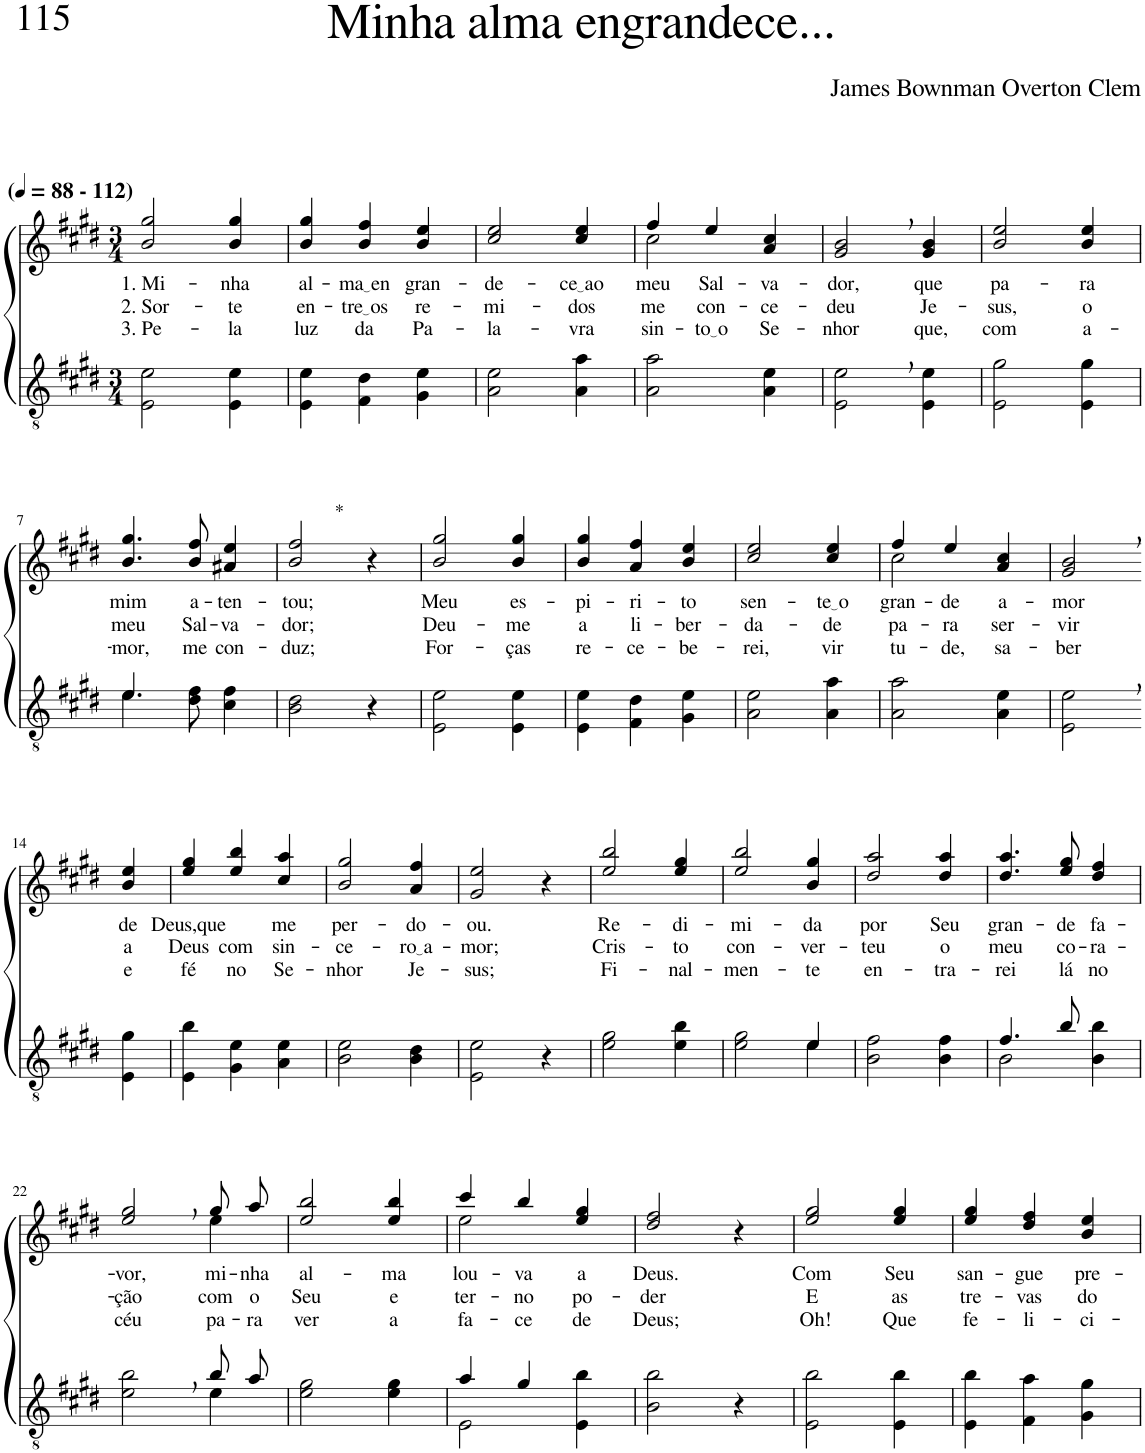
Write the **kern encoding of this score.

**kern	**kern	**text	**text	**text
*part2	*part1	*part1	*part1	*part1
*staff2	*staff1	*staff1	*staff1	*staff1
*I"Parte III e IV	*I"Parte I e II	*	*	*
*clefGv2	*clefG2	*	*	*
*Trd5c9	*Trd5c9	*	*	*
*k[f#c#g#d#]	*k[f#c#g#d#]	*	*	*
*M3/4	*M3/4	*	*	*
*MM88	*MM88	*	*	*
=1	=1	=1	=1	=1
!	!LO:TX:a:B:t=(	!	!	!
!	!LO:TX:a:B:t=- 112)	!	!	!
!	!	!LO:LY:b	!LO:LY:b	!LO:LY:b
2E\ 2e\	2b/ 2gg#/	1. Mi-	2. Sor-	3. Pe-
!	!	!LO:LY:b	!LO:LY:b	!LO:LY:b
4E\ 4e\	4b/ 4gg#/	-nha	-te	-la
=2	=2	=2	=2	=2
!	!	!LO:LY:b	!LO:LY:b	!LO:LY:b
4E\ 4e\	4b/ 4gg#/	al-	en-	luz
!	!	!LO:LY:b	!LO:LY:b	!LO:LY:b
4F#\ 4d#\	4b/ 4ff#/	ma en	tre os	da
!	!	!LO:LY:b	!LO:LY:b	!LO:LY:b
4G#\ 4e\	4b/ 4ee/	gran-	re-	Pa-
=3	=3	=3	=3	=3
!	!	!LO:LY:b	!LO:LY:b	!LO:LY:b
2A\ 2e\	2cc#/ 2ee/	-de-	-mi-	-la-
!	!	!LO:LY:b	!LO:LY:b	!LO:LY:b
4A\ 4a\	4cc#/ 4ee/	ce ao	-dos	-vra
=4	=4	=4	=4	=4
*	*^	*	*	*
!	!	!	!LO:LY:b	!LO:LY:b	!LO:LY:b
2A\ 2a\	4ff#/	2cc#\	meu	me	sin-
!	!	!	!LO:LY:b	!LO:LY:b	!LO:LY:b
.	4ee/	.	Sal-	con-	to o
!	!	!	!LO:LY:b	!LO:LY:b	!LO:LY:b
4A\ 4e\	4a/ 4cc#/	4ryy	-va-	-ce-	Se-
=5	=5	=5	=5	=5	=5
!	!	!	!LO:LY:b	!LO:LY:b	!LO:LY:b
*	*v	*v	*	*	*
2E\, 2e\,	2g#/, 2b/,	-dor,	-deu	-nhor
!	!	!LO:LY:b	!LO:LY:b	!LO:LY:b
4E\ 4e\	4g#/ 4b/	que	Je-	que,
=6	=6	=6	=6	=6
!	!	!LO:LY:b	!LO:LY:b	!LO:LY:b
2E\ 2g#\	2b/ 2ee/	pa-	-sus,	com
!	!	!LO:LY:b	!LO:LY:b	!LO:LY:b
4E\ 4g#\	4b/ 4ee/	-ra	o	a-
!!LO:LB:g=z
=7	=7	=7	=7	=7
*^	*	*	*	*
!	!	!	!LO:LY:b	!LO:LY:b	!LO:LY:b
4.e/	4.e\	4.b/ 4.gg#/	mim	meu	-mor,
!	!	!	!LO:LY:b	!LO:LY:b	!LO:LY:b
4.ryy	8d#\ 8f#\	8b/ 8ff#/	a-	Sal-	me
!	!	!	!LO:LY:b	!LO:LY:b	!LO:LY:b
.	4c#\ 4f#\	4a#X/ 4ee/	-ten-	-va-	con-
=8	=8	=8	=8	=8	=8
!	!	!LO:TX:a:t=*	!	!	!
!	!	!	!LO:LY:b	!LO:LY:b	!LO:LY:b
*v	*v	*	*	*	*
2B\ 2d#\	2b/ 2ff#/	-tou;	-dor;	-duz;
4r	4r	.	.	.
=9	=9	=9	=9	=9
!	!	!LO:LY:b	!LO:LY:b	!LO:LY:b
2E\ 2e\	2b/ 2gg#/	Meu	Deu-	For-
!	!	!LO:LY:b	!LO:LY:b	!LO:LY:b
4E\ 4e\	4b/ 4gg#/	es-	-me	-ças
=10	=10	=10	=10	=10
!	!	!LO:LY:b	!LO:LY:b	!LO:LY:b
4E\ 4e\	4b/ 4gg#/	-pi-	a	re-
!	!	!LO:LY:b	!LO:LY:b	!LO:LY:b
4F#\ 4d#\	4a/ 4ff#/	-ri-	li-	-ce-
!	!	!LO:LY:b	!LO:LY:b	!LO:LY:b
4G#\ 4e\	4b/ 4ee/	-to	-ber-	-be-
=11	=11	=11	=11	=11
!	!	!LO:LY:b	!LO:LY:b	!LO:LY:b
2A\ 2e\	2cc#/ 2ee/	sen-	-da-	-rei,
!	!	!LO:LY:b	!LO:LY:b	!LO:LY:b
4A\ 4a\	4cc#/ 4ee/	te o	-de	vir-
=12	=12	=12	=12	=12
*	*^	*	*	*
!	!	!	!LO:LY:b	!LO:LY:b	!LO:LY:b
2A\ 2a\	4ff#/	2cc#\	gran-	pa-	-tu-
!	!	!	!LO:LY:b	!LO:LY:b	!LO:LY:b
.	4ee/	.	-de	-ra	-de,
!	!	!	!LO:LY:b	!LO:LY:b	!LO:LY:b
4A\ 4e\	4a/ 4cc#/	4ryy	a-	ser-	sa-
=13	=13	=13	=13	=13	=13
!	!	!	!LO:LY:b	!LO:LY:b	!LO:LY:b
*	*v	*v	*	*	*
2E\, 2e\,	2g#/, 2b/,	-mor	-vir	-ber
!!LO:LB:g=z
=14-	=14-	=14-	=14-	=14-
!	!	!LO:LY:b	!LO:LY:b	!LO:LY:b
4E\ 4g#\	4b/ 4ee/	de	a	e
=15	=15	=15	=15	=15
!	!	!LO:LY:b	!LO:LY:b	!LO:LY:b
4E\ 4b\	4ee/ 4gg#/	Deus,que	Deus	fé
!	!	!	!LO:LY:b	!LO:LY:b
4G#\ 4e\	4ee/ 4bb/	.	com	no
!	!	!LO:LY:b	!LO:LY:b	!LO:LY:b
4A\ 4e\	4cc#/ 4aa/	me	sin-	Se-
=16	=16	=16	=16	=16
!	!	!LO:LY:b	!LO:LY:b	!LO:LY:b
2B\ 2e\	2b/ 2gg#/	per-	-ce-	-nhor
!	!	!LO:LY:b	!LO:LY:b	!LO:LY:b
4B\ 4d#\	4a/ 4ff#/	-do-	ro a	Je-
=17	=17	=17	=17	=17
!	!	!LO:LY:b	!LO:LY:b	!LO:LY:b
2E\ 2e\	2g#/ 2ee/	-ou.	-mor;	-sus;
4r	4r	.	.	.
=18	=18	=18	=18	=18
!	!	!LO:LY:b	!LO:LY:b	!LO:LY:b
2e\ 2g#\	2ee/ 2bb/	Re-	Cris-	Fi-
!	!	!LO:LY:b	!LO:LY:b	!LO:LY:b
4e\ 4b\	4ee/ 4gg#/	-di-	-to	-nal-
=19	=19	=19	=19	=19
*^	*	*	*	*
!	!	!	!LO:LY:b	!LO:LY:b	!LO:LY:b
2e\ 2g#\	2ryy	2ee/ 2bb/	-mi-	con-	-men-
!	!	!	!LO:LY:b	!LO:LY:b	!LO:LY:b
4e\	4e/	4b/ 4gg#/	-da	-ver-	-te
=20	=20	=20	=20	=20	=20
!	!	!	!LO:LY:b	!LO:LY:b	!LO:LY:b
*v	*v	*	*	*	*
2B\ 2f#\	2dd#/ 2aa/	por	-teu	en-
!	!	!LO:LY:b	!LO:LY:b	!LO:LY:b
4B\ 4f#\	4dd#/ 4aa/	Seu	o	-tra-
=21	=21	=21	=21	=21
*^	*	*	*	*
!	!	!	!LO:LY:b	!LO:LY:b	!LO:LY:b
4.f#/	2B\	4.dd#/ 4.aa/	gran-	meu	-rei
!	!	!	!LO:LY:b	!LO:LY:b	!LO:LY:b
8b/	.	8ee/ 8gg#/	-de	co-	lá
!	!	!	!LO:LY:b	!LO:LY:b	!LO:LY:b
4ryy	4B\ 4b\	4dd#/ 4ff#/	fa-	-ra-	no
!!LO:LB:g=z
=22	=22	=22	=22	=22	=22
!	!	!	!LO:LY:b	!LO:LY:b	!LO:LY:b
*	*	*^	*	*	*
2ryy	2e\ 2b\	2ee/, 2gg#/,	2ryy	-vor,	-ção	céu
!	!	!	!	!LO:LY:b	!LO:LY:b	!LO:LY:b
8b/L	4e\	8gg#/L	4ee\	mi-	com	pa-
!	!	!	!	!LO:LY:b	!LO:LY:b	!LO:LY:b
8a/J	.	8aa/J	.	-nha	o	-ra
*v	*v	*	*	*	*	*
*	*v	*v	*	*	*
=23	=23	=23	=23	=23
!	!	!LO:LY:b	!LO:LY:b	!LO:LY:b
2e\ 2g#\	2ee/ 2bb/	al-	Seu	ver
!	!	!LO:LY:b	!LO:LY:b	!LO:LY:b
4e\ 4g#\	4ee/ 4bb/	-ma	e-	a
=24	=24	=24	=24	=24
*^	*^	*	*	*
!	!	!	!	!LO:LY:b	!LO:LY:b	!LO:LY:b
4a/	2E\	4ccc#/	2ee\	lou-	-ter-	fa-
!	!	!	!	!LO:LY:b	!LO:LY:b	!LO:LY:b
4g#/	.	4bb/	.	-va	-no	-ce
!	!	!	!	!LO:LY:b	!LO:LY:b	!LO:LY:b
4ryy	4E\ 4b\	4ee/ 4gg#/	4ryy	a	po-	de
=25	=25	=25	=25	=25	=25	=25
!	!	!	!	!LO:LY:b	!LO:LY:b	!LO:LY:b
*v	*v	*	*	*	*	*
*	*v	*v	*	*	*
2B\ 2b\	2dd#/ 2ff#/	Deus.	-der	Deus;
4r	4r	.	.	.
=26	=26	=26	=26	=26
!	!	!LO:LY:b	!LO:LY:b	!LO:LY:b
2E\ 2b\	2ee/ 2gg#/	Com	E	Oh!
!	!	!LO:LY:b	!LO:LY:b	!LO:LY:b
4E\ 4b\	4ee/ 4gg#/	Seu	as	Que
=27	=27	=27	=27	=27
!	!	!LO:LY:b	!LO:LY:b	!LO:LY:b
4E\ 4b\	4ee/ 4gg#/	san-	tre-	fe-
!	!	!LO:LY:b	!LO:LY:b	!LO:LY:b
4F#\ 4a\	4dd#/ 4ff#/	-gue	-vas	-li-
!	!	!LO:LY:b	!LO:LY:b	!LO:LY:b
4G#\ 4g#\	4b/ 4ee/	pre-	do	-ci-
=	=	=	=	=
*-	*-	*-	*-	*-
